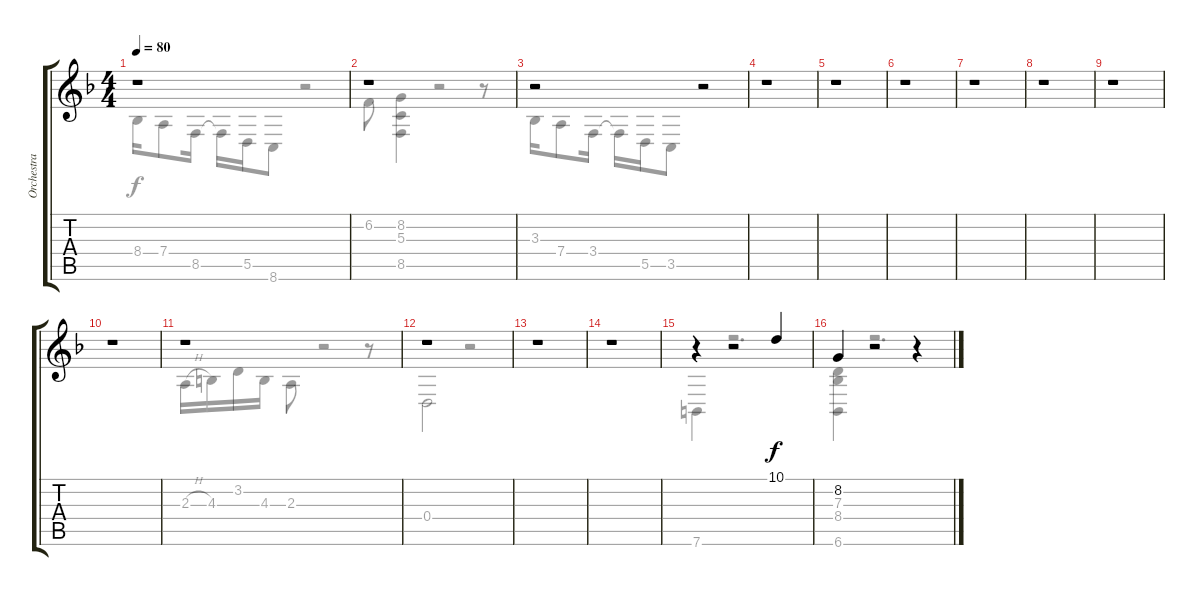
\track ("Orchestra" "Orchestra") {instrument orchestralharp}
\staff {score tabs}
\tuning (E4 B3 G3 D3 A2 E2) {hide}
\voice
\ts (4 4)
\tempo 80
\clef g2
\ks f
r.1{dy f instrument orchestralharp} |
r.1 |
r.2 r.2 |
r.1 |
r.1 |
r.1 |
r.1 |
r.1 |
r.1 |
r.1 |
r.1 |
r.1 |
r.1 |
r.1 |
r.4 r.2 10.1.4 |
8.2.4 r.2 r.4
\voice
\clef g2
\ottava regular
\simile none
\ks f
8.4.16{dy f} 7.4.8 8.5.16 8.5{t}.16 5.5.16 8.6.8 r.2 |
6.2.8 (8.2 5.3 8.5).4 r.2 r.8 |
3.3.16 7.4.8 3.4.16 3.4{t}.16 5.5.16 3.5.8 r.2 |
|
|
|
|
|
|
|
2.3{h}.16 4.3.16 3.2.16 4.3.16 2.3.8 r.2 r.8 |
0.4.2 r.2 |
|
|
7.6.4 r.2{d} |
(7.3 8.4 6.6).4 r.2{d}
